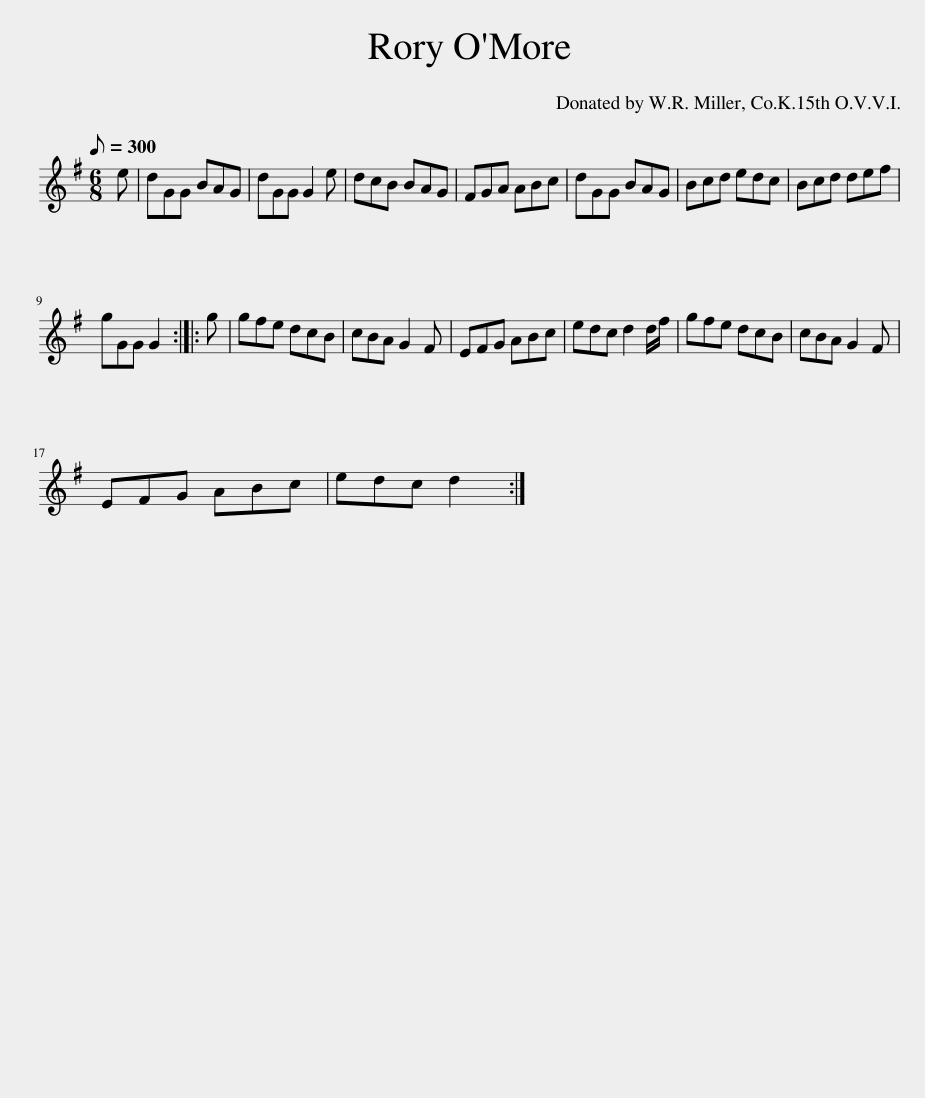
X:1
L:1/8
Q:1/8=300
M:6/8
I:linebreak $
K:none
V:1 treble transpose="8 "
V:1
[K:G] e | dGG BAG | dGG G2 e | dcB BAG | FGA ABc | %5
 dGG BAG | Bcd edc | Bcd def |$ gGG G2 :: g | %10
 gfe dcB | cBA G2 F | EFG ABc | edc d2 d/f/ | gfe dcB | %15
 cBA G2 F |$ EFG ABc | edc d2 :| %18
